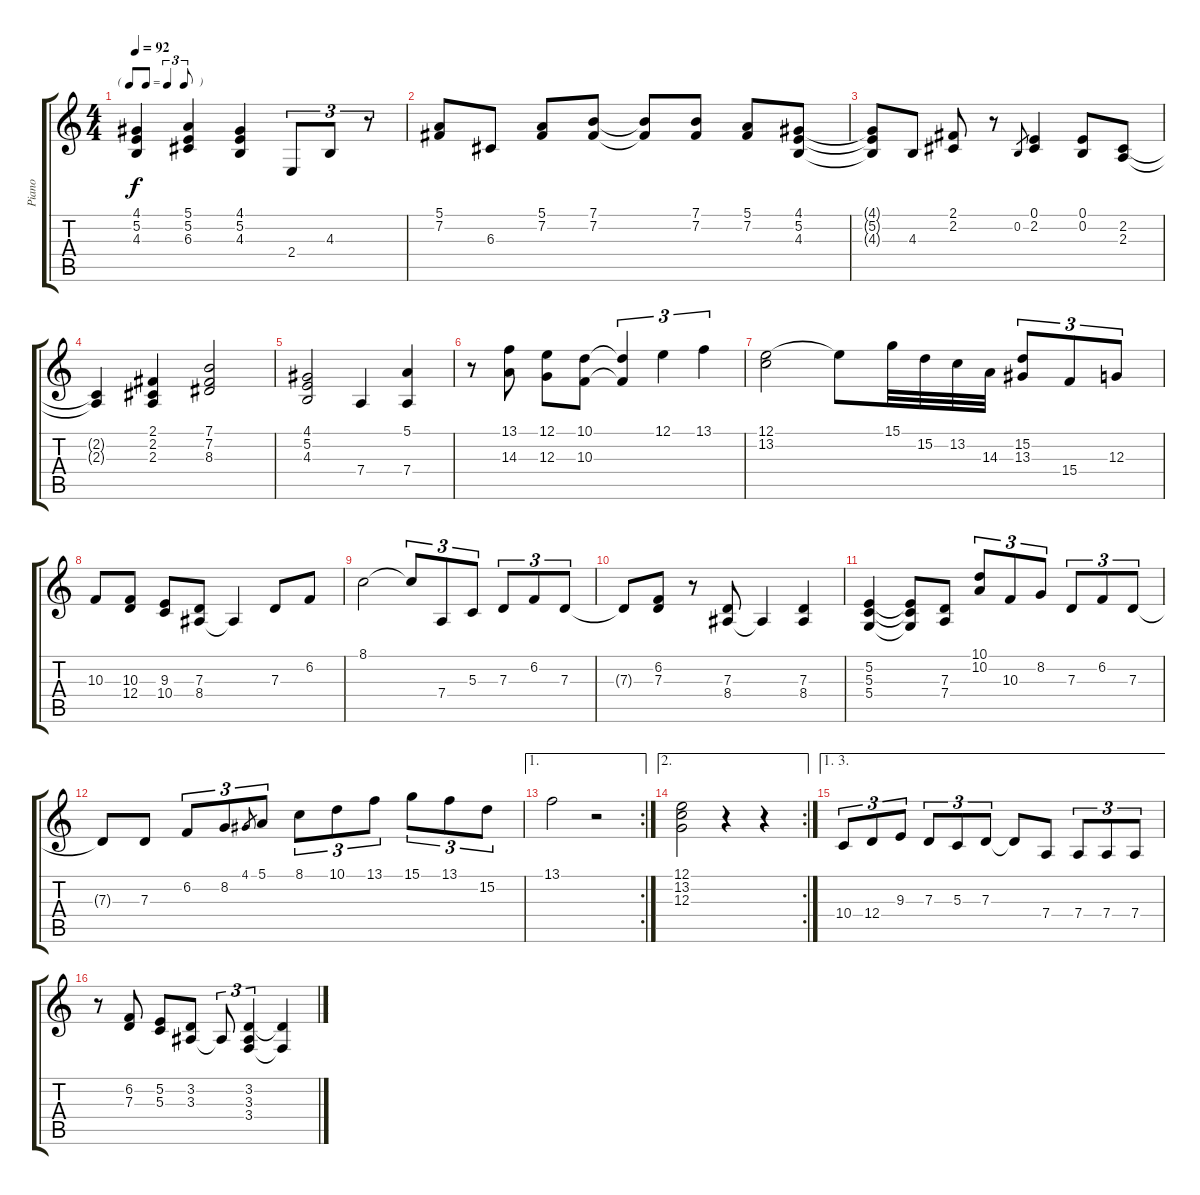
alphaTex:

\track ("Piano" "Piano") {instrument acousticgrandpiano}
\staff {score tabs}
\tuning (E4 B3 G3 D3 A2 E2) {hide}
\ts (4 4)
\tf triplet8th
\tempo 92
\clef g2
\ks c
(4.1 5.2 4.3).4{dy f} (5.1 5.2 6.3).4 (4.1 5.2 4.3).4 2.4.8{tu (3 2)} 4.3.8{tu (3 2)} r.8{tu (3 2)} |
(5.1 7.2).8 6.3.8 (5.1 7.2).8 (7.1 7.2).8 (7.1{t} 7.2{t}).8 (7.1 7.2).8 (5.1 7.2).8 (4.1 5.2 4.3).8 |
(4.1{t} 5.2{t} 4.3{t}).8 4.3.8 (2.1 2.2).8 r.8 0.2.8{gr} (0.1 2.2).4 (0.1 0.2).8 (2.2 2.3).8 |
(2.2{t} 2.3{t}).4 (2.1 2.2 2.3).4 (7.1 7.2 8.3).2 |
(4.1 5.2 4.3).2 7.4.4 (5.1 7.4).4 |
r.8 (13.1 14.3).8 (12.1 12.3).8 (10.1 10.3).8 (10.1{t} 10.3{t}).4{tu (3 2)} 12.1.4{tu (3 2)} 13.1.4{tu (3 2)} |
(12.1 13.2).2 12.1{t}.8 15.1.32 15.2.32 13.2.32 14.3.32 (15.2 13.3).8{tu (3 2)} 15.4.8{tu (3 2)} 12.3.8{tu (3 2)} |
10.3.8 (10.3 12.4).8 (9.3 10.4).8 (7.3 8.4).8 8.4{t}.4 7.3.8 6.2.8 |
8.1.2 8.1{t}.8{tu (3 2)} 7.4.8{tu (3 2)} 5.3.8{tu (3 2)} 7.3.8{tu (3 2)} 6.2.8{tu (3 2)} 7.3.8{tu (3 2)} |
7.3{t}.8 (6.2 7.3).8 r.8 (7.3 8.4).8 8.4{t}.4 (7.3 8.4).4 |
(5.2 5.3 5.4).4 (5.2{t} 5.3{t} 5.4{t}).8 (7.3 7.4).8 (10.1 10.2).8{tu (3 2)} 10.3.8{tu (3 2)} 8.2.8{tu (3 2)} 7.3.8{tu (3 2)} 6.2.8{tu (3 2)} 7.3.8{tu (3 2)} |
7.3{t}.8 7.3.8 6.2.8{tu (3 2)} 8.2.8{tu (3 2)} 4.1.8{gr} 5.1.8{tu (3 2)} 8.1.8{tu (3 2)} 10.1.8{tu (3 2)} 13.1.8{tu (3 2)} 15.1.8{tu (3 2)} 13.1.8{tu (3 2)} 15.2.8{tu (3 2)} |
\ae 1
\rc 2
13.1.2 r.2 |
\ae 2
\rc 2
(12.1 13.2 12.3).2 r.4 r.4 |
\ae (1 3)
10.4.8{tu (3 2)} 12.4.8{tu (3 2)} 9.3.8{tu (3 2)} 7.3.8{tu (3 2)} 5.3.8{tu (3 2)} 7.3.8{tu (3 2)} 7.3{t}.8 7.4.8 7.4.8{tu (3 2)} 7.4.8{tu (3 2)} 7.4.8{tu (3 2)} |
r.8 (6.2 7.3).8 (5.2 5.3).8 (3.2 3.3).8 3.3{t}.8{tu (3 2)} (3.2 3.3 3.4).4{tu (3 2)} (3.2{t} 3.4{t}).4
